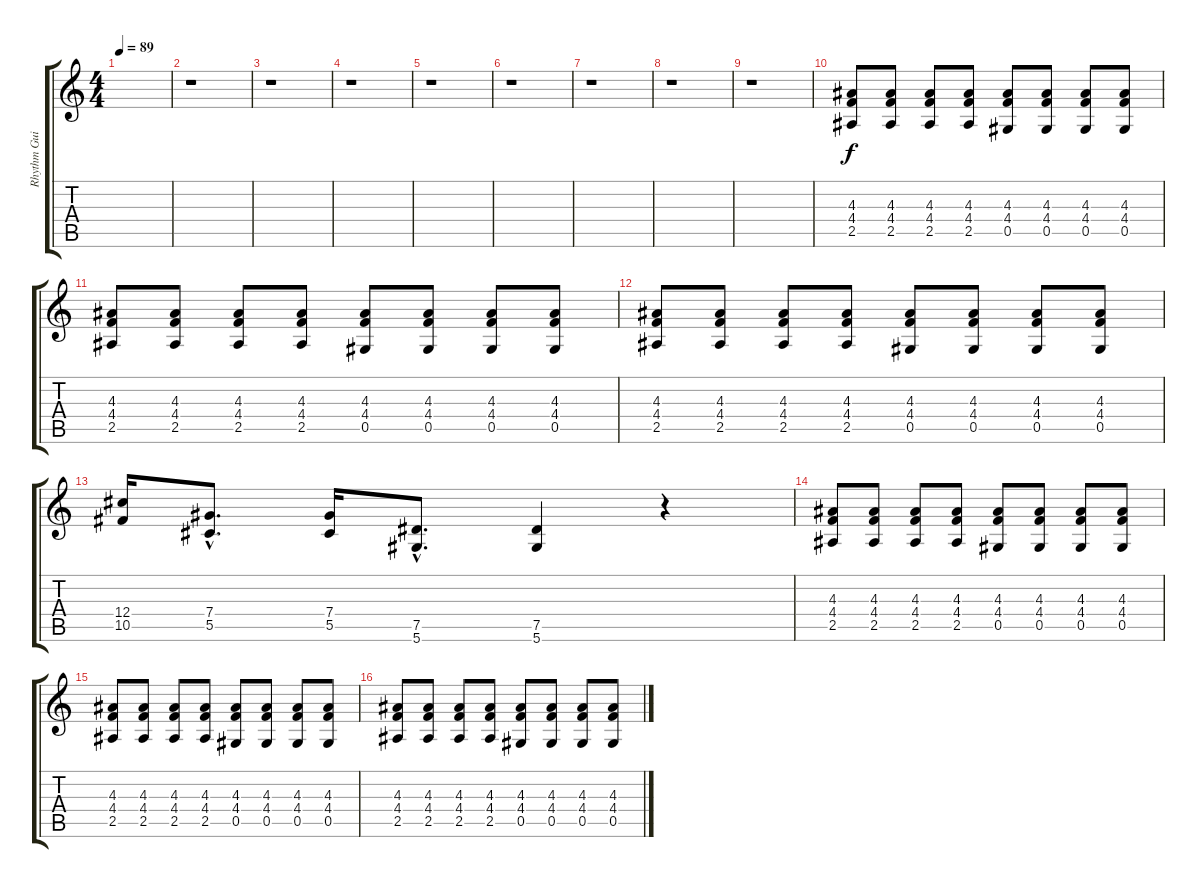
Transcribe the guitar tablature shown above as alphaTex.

\track ("Rhythm Guitar" "Rhythm Gui") {instrument distortionguitar}
\staff {score tabs}
\tuning (Eb4 Bb3 Gb3 Db3 Ab2 Eb2) {hide}
\ts (4 4)
\tempo 89
\clef g2
\ks c
|
r.1 |
r.1 |
r.1 |
r.1 |
r.1 |
r.1 |
r.1 |
r.1 |
(4.3 4.4 2.5).8 (4.3 4.4 2.5).8 (4.3 4.4 2.5).8 (4.3 4.4 2.5).8 (4.3 4.4 0.5).8 (4.3 4.4 0.5).8 (4.3 4.4 0.5).8 (4.3 4.4 0.5).8 |
(4.3 4.4 2.5).8 (4.3 4.4 2.5).8 (4.3 4.4 2.5).8 (4.3 4.4 2.5).8 (4.3 4.4 0.5).8 (4.3 4.4 0.5).8 (4.3 4.4 0.5).8 (4.3 4.4 0.5).8 |
(4.3 4.4 2.5).8 (4.3 4.4 2.5).8 (4.3 4.4 2.5).8 (4.3 4.4 2.5).8 (4.3 4.4 0.5).8 (4.3 4.4 0.5).8 (4.3 4.4 0.5).8 (4.3 4.4 0.5).8 |
(12.4 10.5).16 (7.4{hac} 5.5{hac}).8{d} (7.4 5.5).16 (7.5{hac} 5.6{hac}).8{d} (7.5 5.6).4 r.4 |
(4.3 4.4 2.5).8 (4.3 4.4 2.5).8 (4.3 4.4 2.5).8 (4.3 4.4 2.5).8 (4.3 4.4 0.5).8 (4.3 4.4 0.5).8 (4.3 4.4 0.5).8 (4.3 4.4 0.5).8 |
(4.3 4.4 2.5).8 (4.3 4.4 2.5).8 (4.3 4.4 2.5).8 (4.3 4.4 2.5).8 (4.3 4.4 0.5).8 (4.3 4.4 0.5).8 (4.3 4.4 0.5).8 (4.3 4.4 0.5).8 |
(4.3 4.4 2.5).8 (4.3 4.4 2.5).8 (4.3 4.4 2.5).8 (4.3 4.4 2.5).8 (4.3 4.4 0.5).8 (4.3 4.4 0.5).8 (4.3 4.4 0.5).8 (4.3 4.4 0.5).8
